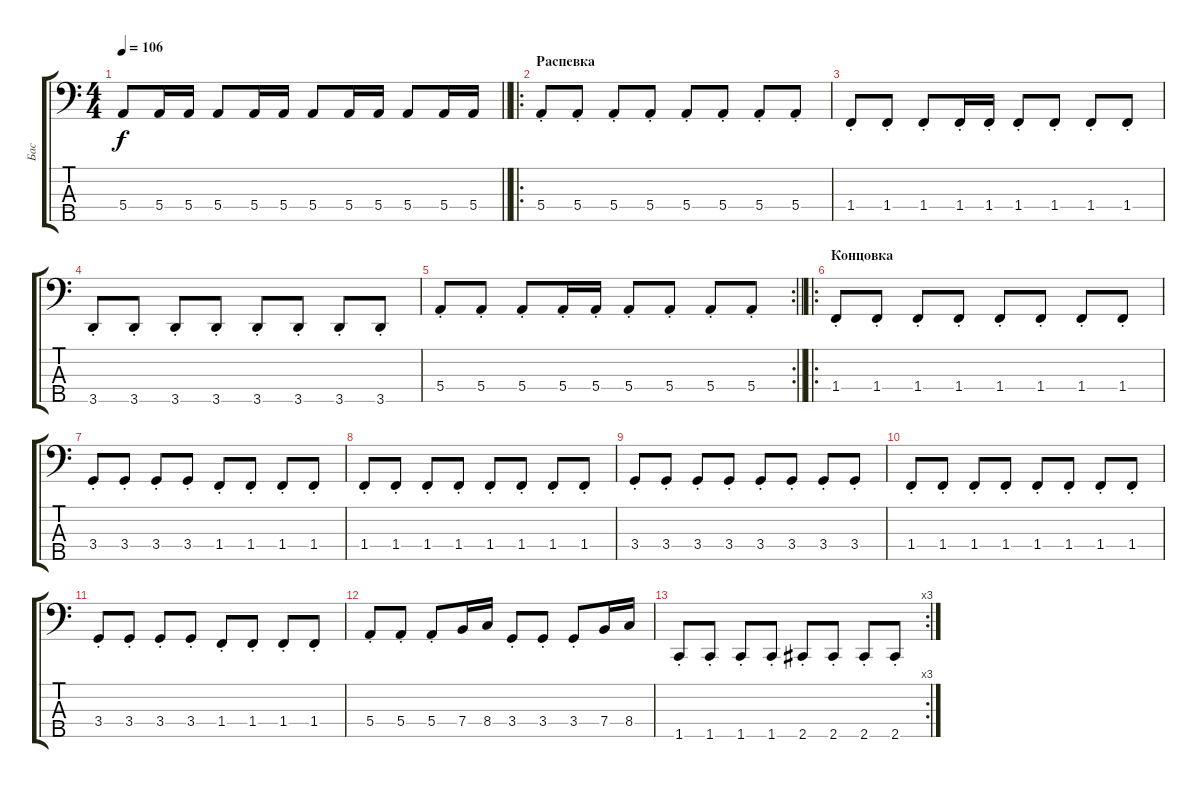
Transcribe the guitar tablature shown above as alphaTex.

\track ("Бас" "Бас") {instrument electricbassfinger}
\staff {score tabs}
\tuning (G2 D2 A1 E1 B0) {hide}
\ts (4 4)
\tempo 106
\clef f4
\barLineRight lightlight
\ks c
5.4.8{dy f} 5.4.16 5.4.16 5.4.8 5.4.16 5.4.16 5.4.8 5.4.16 5.4.16 5.4.8 5.4.16 5.4.16 |
\ro
\section ("" "Распевка")
5.4{st}.8 5.4{st}.8 5.4{st}.8 5.4{st}.8 5.4{st}.8 5.4{st}.8 5.4{st}.8 5.4{st}.8 |
1.4{st}.8 1.4{st}.8 1.4{st}.8 1.4{st}.16 1.4{st}.16 1.4{st}.8 1.4{st}.8 1.4{st}.8 1.4{st}.8 |
3.5{st}.8 3.5{st}.8 3.5{st}.8 3.5{st}.8 3.5{st}.8 3.5{st}.8 3.5{st}.8 3.5{st}.8 |
\rc 2
\barLineRight lightlight
5.4{st}.8 5.4{st}.8 5.4{st}.8 5.4{st}.16 5.4{st}.16 5.4{st}.8 5.4{st}.8 5.4{st}.8 5.4{st}.8 |
\ro
\section ("" "Концовка")
1.4{st}.8 1.4{st}.8 1.4{st}.8 1.4{st}.8 1.4{st}.8 1.4{st}.8 1.4{st}.8 1.4{st}.8 |
3.4{st}.8 3.4{st}.8 3.4{st}.8 3.4{st}.8 1.4{st}.8 1.4{st}.8 1.4{st}.8 1.4{st}.8 |
1.4{st}.8 1.4{st}.8 1.4{st}.8 1.4{st}.8 1.4{st}.8 1.4{st}.8 1.4{st}.8 1.4{st}.8 |
3.4{st}.8 3.4{st}.8 3.4{st}.8 3.4{st}.8 3.4{st}.8 3.4{st}.8 3.4{st}.8 3.4{st}.8 |
1.4{st}.8 1.4{st}.8 1.4{st}.8 1.4{st}.8 1.4{st}.8 1.4{st}.8 1.4{st}.8 1.4{st}.8 |
3.4{st}.8 3.4{st}.8 3.4{st}.8 3.4{st}.8 1.4{st}.8 1.4{st}.8 1.4{st}.8 1.4{st}.8 |
5.4{st}.8 5.4{st}.8 5.4{st}.8 7.4.16 8.4.16 3.4{st}.8 3.4{st}.8 3.4{st}.8 7.4.16 8.4.16 |
\rc 3
1.5{st}.8 1.5{st}.8 1.5{st}.8 1.5{st}.8 2.5{st}.8 2.5{st}.8 2.5{st}.8 2.5{st}.8
